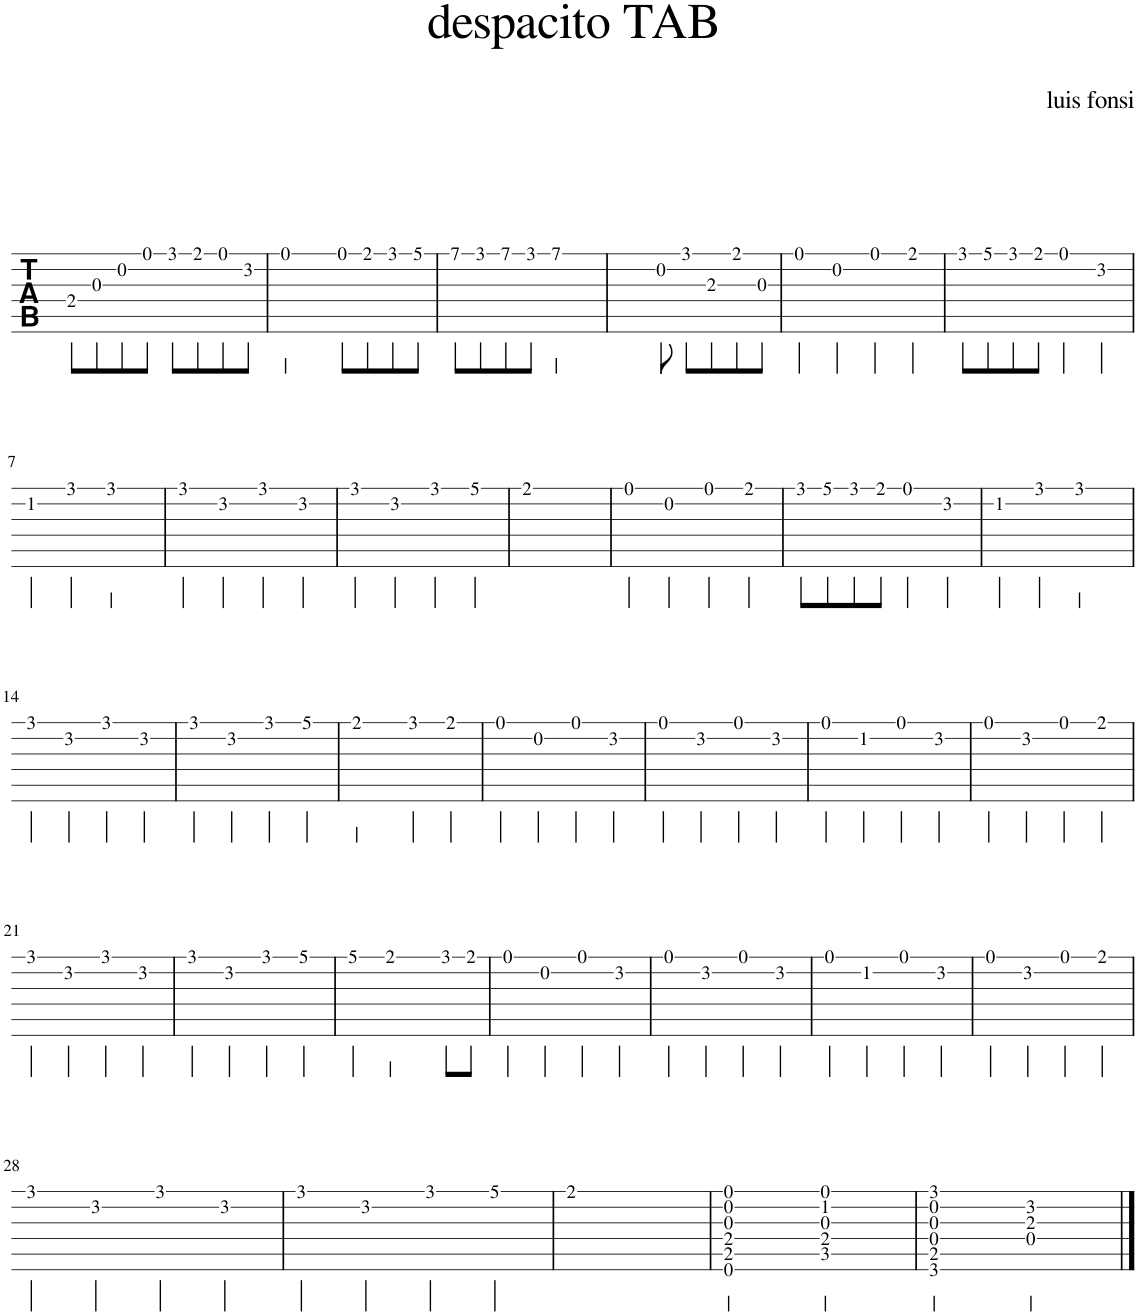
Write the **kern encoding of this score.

**kern
*part1
*staff1
*I"Guitar
*I'Guit.
*stria6
*
*k[]
*M4/4
=1
8E\L
8G\
8B\
8e\J
8g\L
8f#\
8e\
8d\J
=2
2e\
8e\L
8f#\
8g\
8a\J
=3
8b\L
8g\
8b\
8g\J
2b\
=4
4.r
8B\
8g\L
8A\
8f#\
8G\J
=5
4e\
4B\
4e\
4f#\
=6
8g\L
8a\
8g\
8f#\J
4e\
4d\
!!LO:LB:g=z
=7
4c\
4g\
2g\
=8
4g\
4d\
4g\
4d\
=9
4g\
4d\
4g\
4a\
=10
1f#
=11
4e\
4B\
4e\
4f#\
=12
8g\L
8a\
8g\
8f#\J
4e\
4d\
=13
4c\
4g\
2g\
!!LO:LB:g=z
=14
4g\
4d\
4g\
4d\
=15
4g\
4d\
4g\
4a\
=16
2f#\
4g\
4f#\
=17
4e\
4B\
4e\
4d\
=18
4e\
4d\
4e\
4d\
=19
4e\
4c\
4e\
4d\
=20
4e\
4d\
4e\
4f#\
!!LO:LB:g=z
=21
4g\
4d\
4g\
4d\
=22
4g\
4d\
4g\
4a\
=23
4a\
2f#\
8g\L
8f#\J
=24
4e\
4B\
4e\
4d\
=25
4e\
4d\
4e\
4d\
=26
4e\
4c\
4e\
4d\
=27
4e\
4d\
4e\
4f#\
!!LO:LB:g=z
=28
4g\
4d\
4g\
4d\
=29
4g\
4d\
4g\
4a\
=30
1f#
=31
2EE\ 2BB\ 2E\ 2G\ 2B\ 2e\
2C\ 2E\ 2G\ 2c\ 2e\
=32
2GG\ 2BB\ 2D\ 2G\ 2B\ 2g\
2D\ 2A\ 2d\
==
*-
